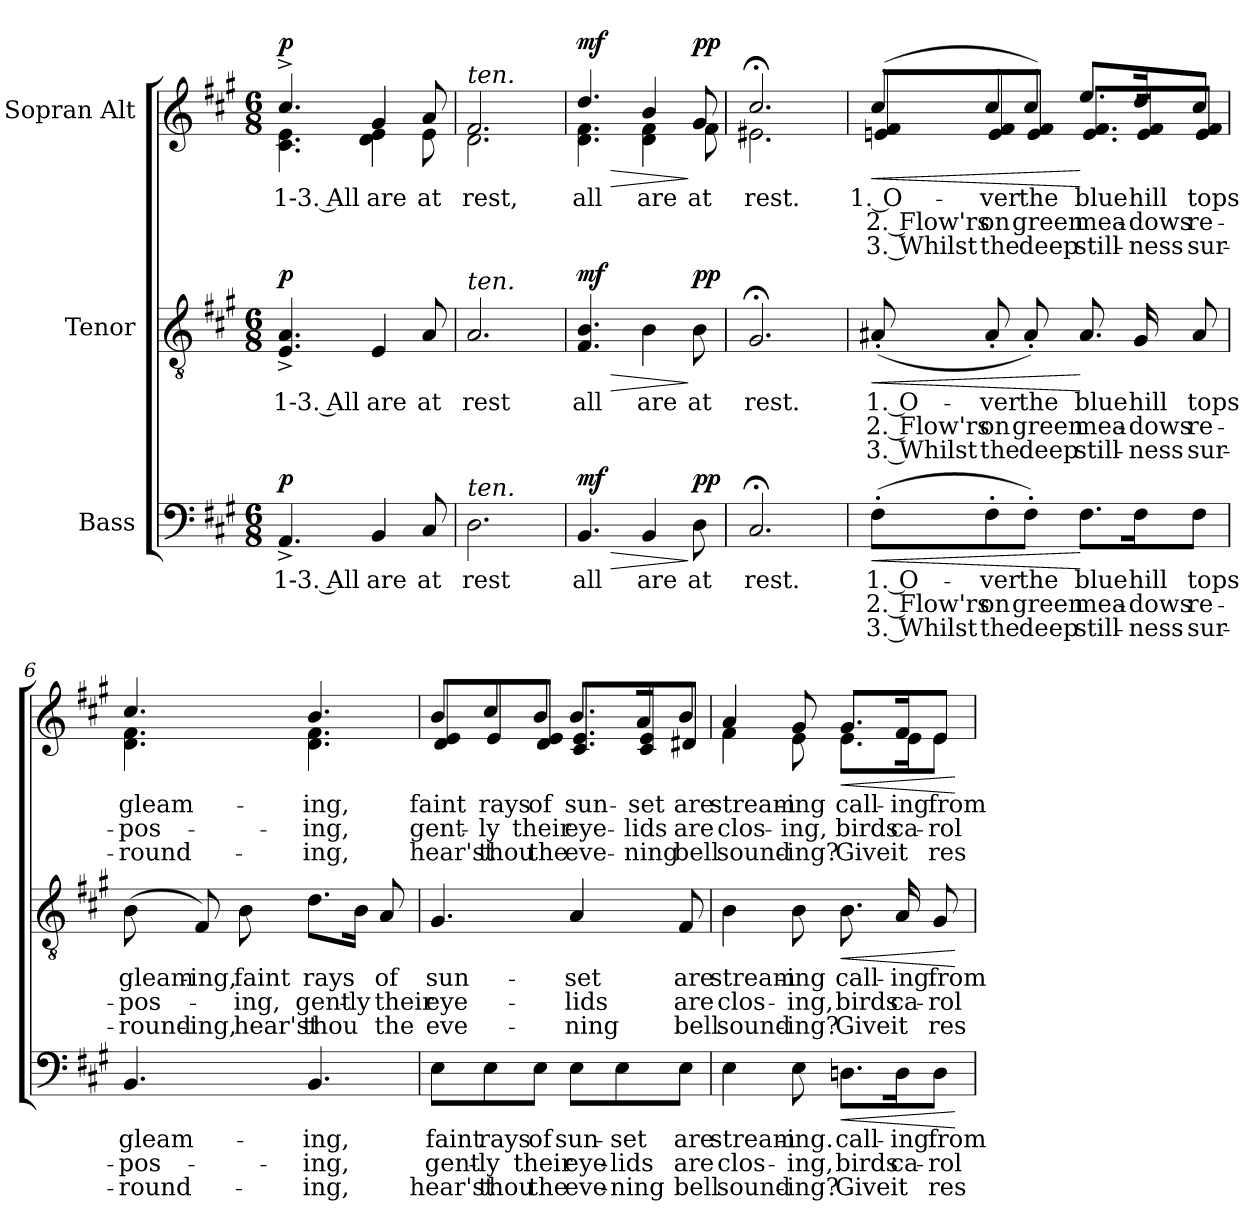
**kern	**text	**text	**text	**dynam	**kern	**text	**text	**text	**dynam	**kern	**text	**text	**text	**dynam
*part3	*part3	*part3	*part3	*part3	*part2	*part2	*part2	*part2	*part2	*part1	*part1	*part1	*part1	*part1
*staff3	*staff3	*staff3	*staff3	*staff3	*staff2	*staff2	*staff2	*staff2	*staff2	*staff1	*staff1	*staff1	*staff1	*staff1
*I"Bass	*	*	*	*	*I"Tenor	*	*	*	*	*I"Sopran Alt	*	*	*	*
*clefF4	*	*	*	*	*clefGv2	*	*	*	*	*clefG2	*	*	*	*
*k[f#c#g#]	*	*	*	*	*k[f#c#g#]	*	*	*	*	*k[f#c#g#]	*	*	*	*
*M6/8	*	*	*	*	*M6/8	*	*	*	*	*M6/8	*	*	*	*
=1	=1	=1	=1	=1	=1	=1	=1	=1	=1	=1	=1	=1	=1	=1
!	!	!	!	!	!	!	!	!	!	!LO:TX:a:B:t=Andante sostenuto	!	!	!	!
!	!LO:LY:b	!	!	!LO:DY:a	!	!LO:LY:b	!	!	!LO:DY:a	!	!LO:LY:b	!	!	!LO:DY:a
*	*	*	*	*	*	*	*	*	*	*^	*	*	*	*
4.AA^/	1-3. All	.	.	p	4.E/^ 4.A/^	1-3. All	.	.	p	4.cc#^/	4.c#\ 4.e\	1-3. All	.	.	p
!	!LO:LY:b	!	!	!	!	!LO:LY:b	!	!	!	!	!	!LO:LY:b	!	!	!
4BB/	are	.	.	.	4E/	are	.	.	.	4g#/	4d\ 4e\	are	.	.	.
!	!LO:LY:b	!	!	!	!	!LO:LY:b	!	!	!	!	!	!LO:LY:b	!	!	!
8C#/	at	.	.	.	8A/	at	.	.	.	8a/	8e\	at	.	.	.
=2	=2	=2	=2	=2	=2	=2	=2	=2	=2	=2	=2	=2	=2	=2	=2
!	!	!	!	!	!	!	!	!	!	!LO:TX:a:i:t=ten.	!	!	!	!	!
!	!	!	!	!	!LO:TX:a:i:t=ten.	!	!	!	!	!	!	!	!	!	!
!LO:TX:a:i:t=ten.	!	!	!	!	!	!	!	!	!	!	!	!	!	!	!
!	!LO:LY:b	!	!	!	!	!LO:LY:b	!	!	!	!	!	!LO:LY:b	!	!	!
2.D\	rest	.	.	.	2.A/	rest	.	.	.	2.f#/	2.d\	rest,	.	.	.
=3	=3	=3	=3	=3	=3	=3	=3	=3	=3	=3	=3	=3	=3	=3	=3
!	!LO:LY:b	!	!	!LO:HP:b	!	!LO:LY:b	!	!	!LO:HP:b	!	!	!LO:LY:b	!	!	!LO:HP:b
!	!	!	!	!LO:DY:n=1:a	!	!	!	!	!LO:DY:n=1:a	!	!	!	!	!	!LO:DY:n=1:a
4.BB/	all	.	.	> mf	4.F#/ 4.B/	all	.	.	> mf	4.dd/	4.d\ 4.f#\	all	.	.	> mf
!	!LO:LY:b	!	!	!	!	!LO:LY:b	!	!	!	!	!	!LO:LY:b	!	!	!
4BB/	are	.	.	.	4B\	are	.	.	.	4b/	4d\ 4f#\	are	.	.	.
!	!LO:LY:b	!	!	!LO:DY:n=2:a	!	!LO:LY:b	!	!	!LO:DY:n=2:a	!	!	!LO:LY:b	!	!	!LO:DY:n=2:a
8D\	at	.	.	] pp	8B\	at	.	.	] pp	8g#/	8f#\	at	.	.	] pp
=4	=4	=4	=4	=4	=4	=4	=4	=4	=4	=4	=4	=4	=4	=4	=4
!	!LO:LY:b	!	!	!	!	!LO:LY:b	!	!	!	!	!	!LO:LY:b	!	!	!
2.C#;</	rest.	.	.	.	2.G#;</	rest.	.	.	.	2.cc#;</	2.e#X\	rest.	.	.	.
!!LO:LB:g=z	!!
=5	=5	=5	=5	=5	=5	=5	=5	=5	=5	=5	=5	=5	=5	=5	=5
!	!LO:LY:b	!LO:LY:b	!LO:LY:b	!LO:HP:b	!	!LO:LY:b	!LO:LY:b	!LO:LY:b	!LO:HP:b	!	!	!LO:LY:b	!LO:LY:b	!LO:LY:b	!LO:HP:b
(8F#'\L	1. O-	2. Flow'rs	3. Whilst	<	(>8A#X'/	1. O-	2. Flow'rs	3. Whilst	<	(8cc#'/L	8en/ 8f#/L	1. O-	2. Flow'rs	3. Whilst	<
!	!LO:LY:b	!LO:LY:b	!LO:LY:b	!	!	!LO:LY:b	!LO:LY:b	!LO:LY:b	!	!	!	!LO:LY:b	!LO:LY:b	!LO:LY:b	!
8F#'\	-ver	on	the	.	8A#'/	-ver	on	the	.	8cc#'/	8e/ 8f#/	-ver	on	the	.
!	!LO:LY:b	!LO:LY:b	!LO:LY:b	!	!	!LO:LY:b	!LO:LY:b	!LO:LY:b	!	!	!	!LO:LY:b	!LO:LY:b	!LO:LY:b	!
8F#'\J)	the	green	deep	.	8A#'/)	the	green	deep	.	8cc#'/J)	8e/ 8f#/J	the	green	deep	.
!	!LO:LY:b	!LO:LY:b	!LO:LY:b	!	!	!LO:LY:b	!LO:LY:b	!LO:LY:b	!	!	!	!LO:LY:b	!LO:LY:b	!LO:LY:b	!
8.F#\L	blue	mea-	still-	[	8.A#/	blue	mea-	still-	[	8.ee/L	8.e/ 8.f#/L	blue	mea-	still-	[
!	!LO:LY:b	!LO:LY:b	!LO:LY:b	!	!	!LO:LY:b	!LO:LY:b	!LO:LY:b	!	!	!	!LO:LY:b	!LO:LY:b	!LO:LY:b	!
16F#\K	hill	-dows	-ness	.	16G#/	hill	-dows	-ness	.	16dd/K	16e/ 16f#/K	hill	-dows	-ness	.
!	!LO:LY:b	!LO:LY:b	!LO:LY:b	!	!	!LO:LY:b	!LO:LY:b	!LO:LY:b	!	!	!	!LO:LY:b	!LO:LY:b	!LO:LY:b	!
8F#\J	tops	re-	sur-	.	8A#/	tops	re-	sur-	.	8cc#/J	8e/ 8f#/J	tops	re-	sur-	.
=6	=6	=6	=6	=6	=6	=6	=6	=6	=6	=6	=6	=6	=6	=6	=6
!	!LO:LY:b	!LO:LY:b	!LO:LY:b	!	!	!LO:LY:b	!LO:LY:b	!LO:LY:b	!	!	!	!LO:LY:b	!LO:LY:b	!LO:LY:b	!
4.BB/	gleam-	-pos-	-round-	.	(8B\	gleam-	-pos-	-round-	.	4.cc#/	4.d\ 4.f#\	gleam-	-pos-	-round-	.
!	!	!	!	!	!	!LO:LY:b	!	!LO:LY:b	!	!	!	!	!	!	!
.	.	.	.	.	8F#/)	-ing,	.	-ing,	.	.	.	.	.	.	.
!	!	!	!	!	!	!LO:LY:b	!LO:LY:b	!LO:LY:b	!	!	!	!	!	!	!
.	.	.	.	.	8B\	faint	-ing,	hear'st	.	.	.	.	.	.	.
!	!LO:LY:b	!LO:LY:b	!LO:LY:b	!	!	!LO:LY:b	!LO:LY:b	!LO:LY:b	!	!	!	!LO:LY:b	!LO:LY:b	!LO:LY:b	!
4.BB/	-ing,	-ing,	-ing,	.	8.d\L	rays	gent-	thou	.	4.b/	4.d\ 4.f#\	-ing,	-ing,	-ing,	.
!	!	!	!	!	!	!	!LO:LY:b	!	!	!	!	!	!	!	!
.	.	.	.	.	16B\Jk	.	-ly	.	.	.	.	.	.	.	.
!	!	!	!	!	!	!LO:LY:b	!LO:LY:b	!LO:LY:b	!	!	!	!	!	!	!
.	.	.	.	.	8A/	of	their	the	.	.	.	.	.	.	.
!!LO:PB:g=z	!!
=7	=7	=7	=7	=7	=7	=7	=7	=7	=7	=7	=7	=7	=7	=7	=7
!	!LO:LY:b	!LO:LY:b	!LO:LY:b	!	!	!LO:LY:b	!LO:LY:b	!LO:LY:b	!	!	!	!LO:LY:b	!LO:LY:b	!LO:LY:b	!
8E\L	faint	gent-	hear'st	.	4.G#/	sun-	eye-	eve-	.	8b/L	8d/ 8e/L	faint	gent-	hear'st	.
!	!LO:LY:b	!LO:LY:b	!LO:LY:b	!	!	!	!	!	!	!	!	!LO:LY:b	!LO:LY:b	!LO:LY:b	!
8E\	rays	-ly	thou	.	.	.	.	.	.	8cc#/	8e/	rays	-ly	thou	.
!	!LO:LY:b	!LO:LY:b	!LO:LY:b	!	!	!	!	!	!	!	!	!LO:LY:b	!LO:LY:b	!LO:LY:b	!
8E\J	of	their	the	.	.	.	.	.	.	8b/J	8d/ 8e/J	of	their	the	.
!	!LO:LY:b	!LO:LY:b	!LO:LY:b	!	!	!LO:LY:b	!LO:LY:b	!LO:LY:b	!	!	!	!LO:LY:b	!LO:LY:b	!LO:LY:b	!
8E\L	sun-	eye-	eve-	.	4A/	-set	-lids	-ning	.	8.b/L	8.c#/ 8.e/L	sun-	eye-	eve-	.
!	!LO:LY:b	!LO:LY:b	!LO:LY:b	!	!	!	!	!	!	!	!	!	!	!	!
8E\	-set	-lids	-ning	.	.	.	.	.	.	.	.	.	.	.	.
!	!	!	!	!	!	!	!	!	!	!	!	!LO:LY:b	!LO:LY:b	!LO:LY:b	!
.	.	.	.	.	.	.	.	.	.	16a/K	16c#/ 16e/K	-set	-lids	-ning	.
!	!LO:LY:b	!LO:LY:b	!LO:LY:b	!	!	!LO:LY:b	!LO:LY:b	!LO:LY:b	!	!	!	!LO:LY:b	!LO:LY:b	!LO:LY:b	!
8E\J	are	are	bell	.	8F#/	are	are	bell	.	8b/J	8d#X/J	are	are	bell	.
=8	=8	=8	=8	=8	=8	=8	=8	=8	=8	=8	=8	=8	=8	=8	=8
!	!LO:LY:b	!LO:LY:b	!LO:LY:b	!	!	!LO:LY:b	!LO:LY:b	!LO:LY:b	!	!	!	!LO:LY:b	!LO:LY:b	!LO:LY:b	!
4E\	stream-	clos-	sound-	.	4B\	stream-	clos-	sound-	.	4a/	4f#\	stream-	clos-	sound-	.
!	!LO:LY:b	!LO:LY:b	!LO:LY:b	!	!	!LO:LY:b	!LO:LY:b	!LO:LY:b	!	!	!	!LO:LY:b	!LO:LY:b	!LO:LY:b	!
8E\	-ing.	-ing,	-ing?	.	8B\	-ing	-ing,	-ing?	.	8g#/	8e\	-ing	-ing,	-ing?	.
!	!LO:LY:b	!LO:LY:b	!LO:LY:b	!LO:HP:b	!	!LO:LY:b	!LO:LY:b	!LO:LY:b	!LO:HP:b	!	!	!LO:LY:b	!LO:LY:b	!LO:LY:b	!LO:HP:b
8.Dn\L	call-	birds	Give	<	8.B\	call-	birds	Give	<	8.g#/L	8.e\L	call-	birds	Give	<
!	!LO:LY:b	!LO:LY:b	!LO:LY:b	!	!	!LO:LY:b	!LO:LY:b	!LO:LY:b	!	!	!	!LO:LY:b	!LO:LY:b	!LO:LY:b	!
16D\K	-ing	ca-	it	.	16A/	-ing	ca-	it	.	16f#/K	16e\K	-ing	ca-	it	.
!	!LO:LY:b	!LO:LY:b	!LO:LY:b	!	!	!LO:LY:b	!LO:LY:b	!LO:LY:b	!	!	!	!LO:LY:b	!LO:LY:b	!LO:LY:b	!
8D\J	from	-rol	res-	.	8G#/	from	-rol	res-	.	8e/J	8e\J	from	-rol	res-	.
*	*	*	*	*	*	*	*	*	*	*v	*v	*	*	*	*
.	.	.	.	[	.	.	.	.	[	.	.	.	.	[
=	=	=	=	=	=	=	=	=	=	=	=	=	=	=
*-	*-	*-	*-	*-	*-	*-	*-	*-	*-	*-	*-	*-	*-	*-
